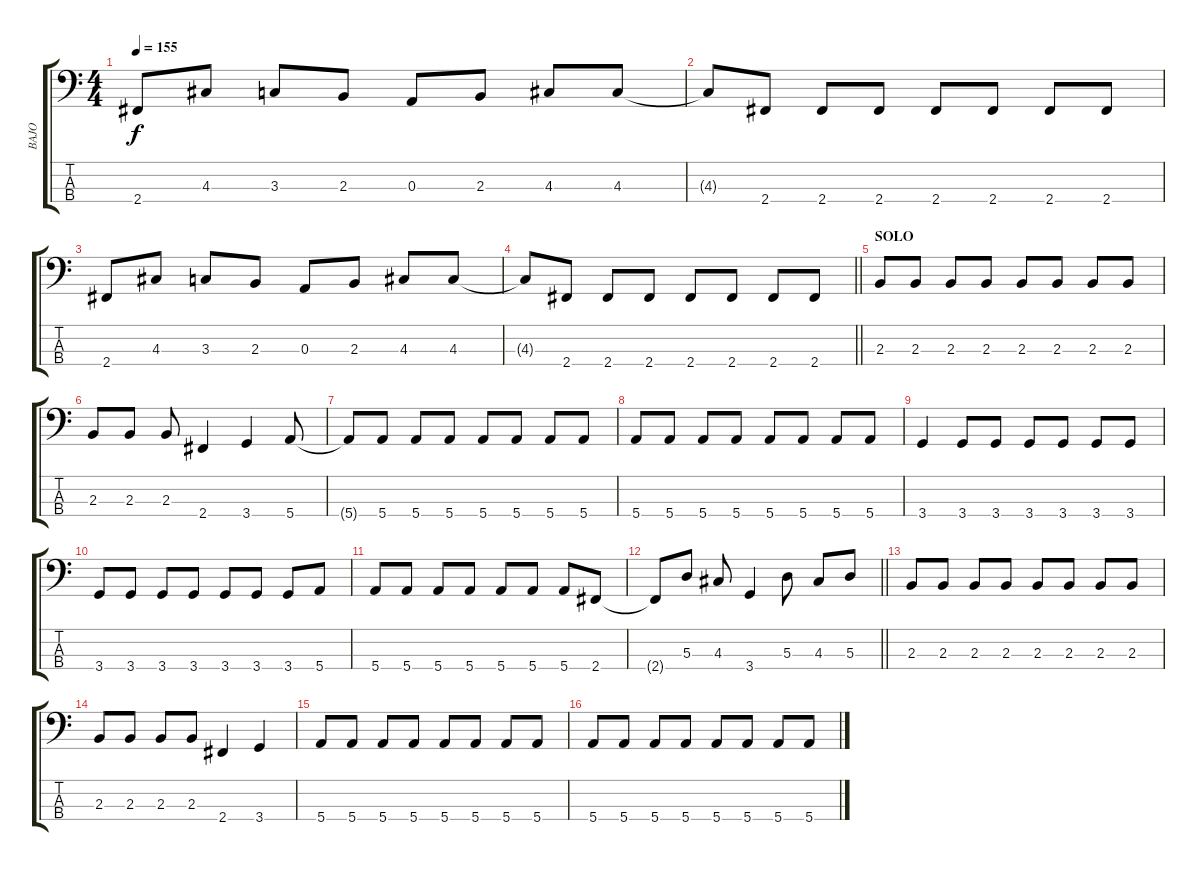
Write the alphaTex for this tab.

\track ("BAJO" "BAJO") {instrument electricbassfinger}
\staff {score tabs}
\tuning (G2 D2 A1 E1) {hide}
\ts (4 4)
\tempo 155
\clef f4
\ks c
2.4.8{dy f} 4.3.8 3.3.8 2.3.8 0.3.8 2.3.8 4.3.8 4.3.8 |
4.3{t}.8 2.4.8 2.4.8 2.4.8 2.4.8 2.4.8 2.4.8 2.4.8 |
2.4.8 4.3.8 3.3.8 2.3.8 0.3.8 2.3.8 4.3.8 4.3.8 |
\barLineRight lightlight
4.3{t}.8 2.4.8 2.4.8 2.4.8 2.4.8 2.4.8 2.4.8 2.4.8 |
\section ("" "SOLO")
2.3.8 2.3.8 2.3.8 2.3.8 2.3.8 2.3.8 2.3.8 2.3.8 |
2.3.8 2.3.8 2.3.8 2.4.4 3.4.4 5.4.8 |
5.4{t}.8 5.4.8 5.4.8 5.4.8 5.4.8 5.4.8 5.4.8 5.4.8 |
5.4.8 5.4.8 5.4.8 5.4.8 5.4.8 5.4.8 5.4.8 5.4.8 |
3.4.4 3.4.8 3.4.8 3.4.8 3.4.8 3.4.8 3.4.8 |
3.4.8 3.4.8 3.4.8 3.4.8 3.4.8 3.4.8 3.4.8 5.4.8 |
5.4.8 5.4.8 5.4.8 5.4.8 5.4.8 5.4.8 5.4.8 2.4.8 |
\barLineRight lightlight
2.4{t}.8 5.3.8 4.3.8 3.4.4 5.3.8 4.3.8 5.3.8 |
2.3.8 2.3.8 2.3.8 2.3.8 2.3.8 2.3.8 2.3.8 2.3.8 |
2.3.8 2.3.8 2.3.8 2.3.8 2.4.4 3.4.4 |
5.4.8 5.4.8 5.4.8 5.4.8 5.4.8 5.4.8 5.4.8 5.4.8 |
5.4.8 5.4.8 5.4.8 5.4.8 5.4.8 5.4.8 5.4.8 5.4.8
